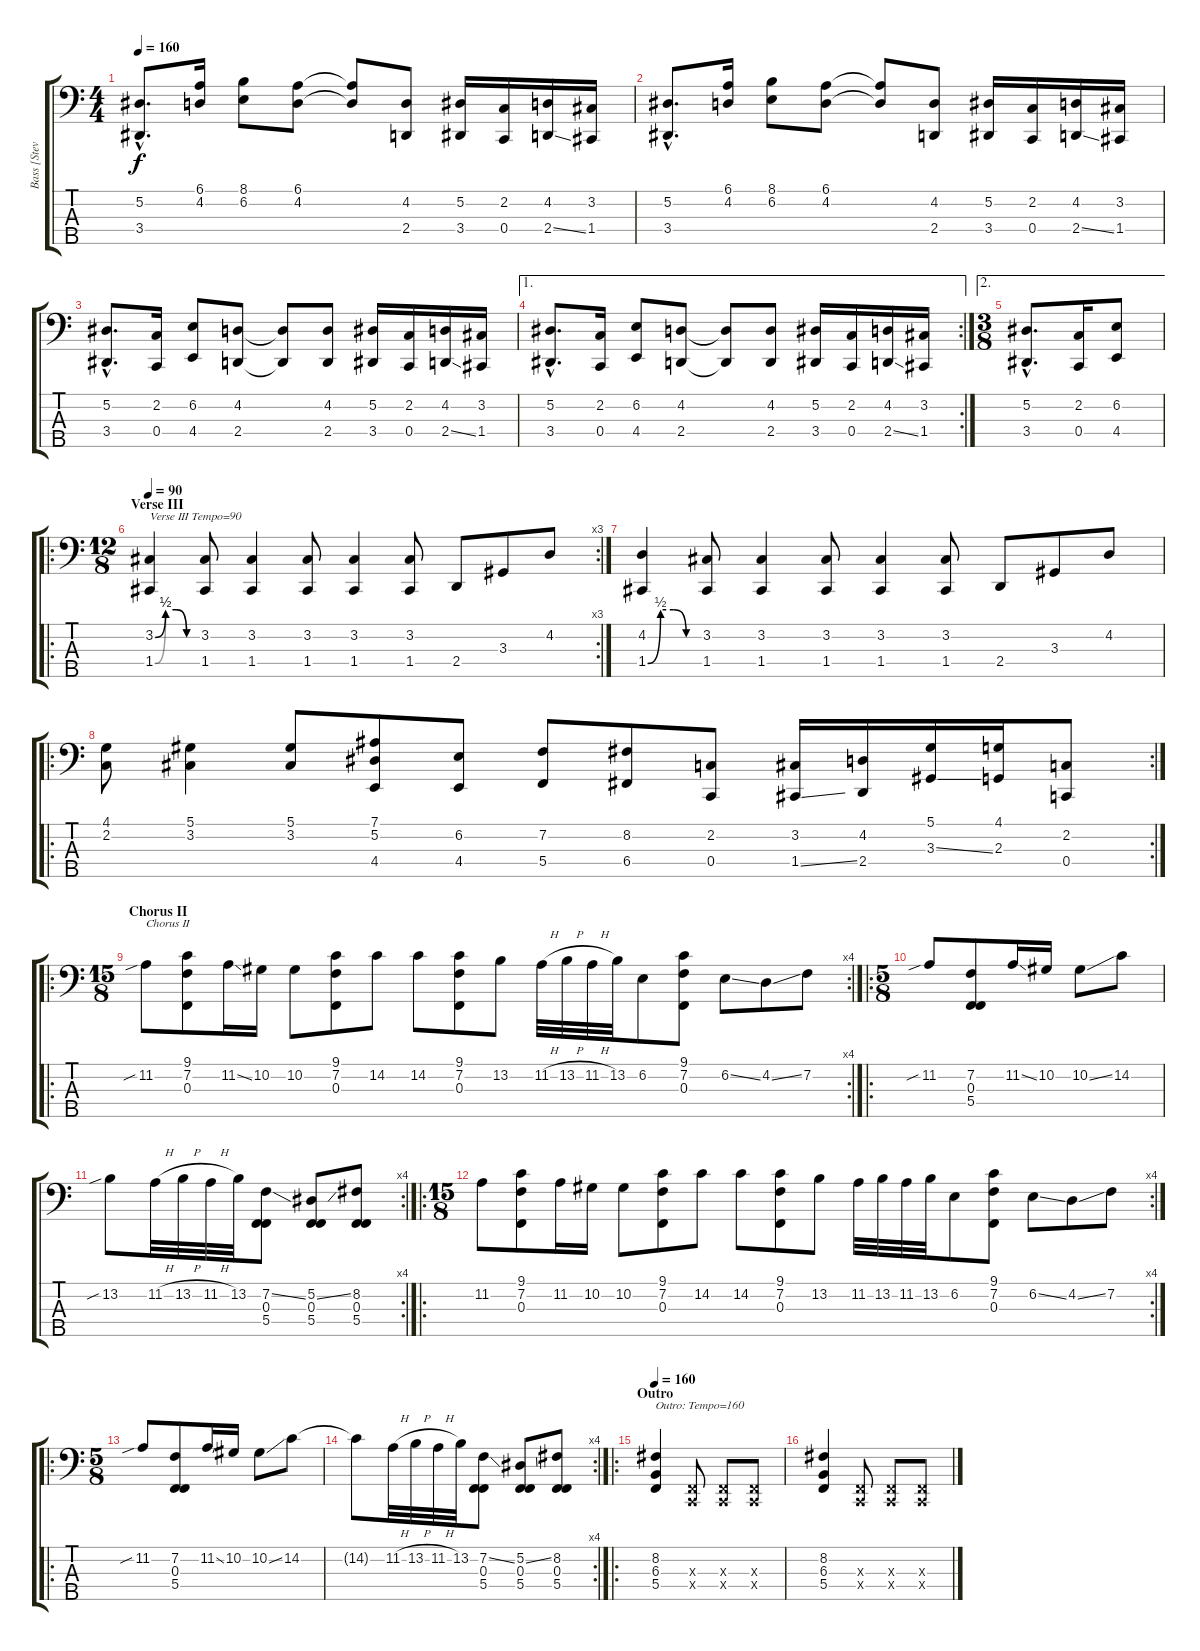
\track ("Bass [Steve Cloutier]" "Bass [Stev") {instrument electricbassfinger}
\staff {score tabs}
\tuning (Eb2 Bb1 F1 C1 G0) {hide}
\ts (4 4)
\tempo 160
\clef f4
\ks c
(5.2{hac} 3.4{hac}).8{d dy f} (6.1 4.2).16 (8.1 6.2).8 (6.1 4.2).8 (6.1{t} 4.2{t}).8 (4.2 2.4).8 (5.2 3.4).16 (2.2 0.4).16 (4.2 2.4{ss}).16 (3.2 1.4).16 |
(5.2{hac} 3.4{hac}).8{d} (6.1 4.2).16 (8.1 6.2).8 (6.1 4.2).8 (6.1{t} 4.2{t}).8 (4.2 2.4).8 (5.2 3.4).16 (2.2 0.4).16 (4.2 2.4{ss}).16 (3.2 1.4).16 |
(5.2{hac} 3.4{hac}).8{d} (2.2 0.4).16 (6.2 4.4).8 (4.2 2.4).8 (4.2{t} 2.4{t}).8 (4.2 2.4).8 (5.2 3.4).16 (2.2 0.4).16 (4.2 2.4{ss}).16 (3.2 1.4).16 |
\ae 1
\rc 2
(5.2{hac} 3.4{hac}).8{d} (2.2 0.4).16 (6.2 4.4).8 (4.2 2.4).8 (4.2{t} 2.4{t}).8 (4.2 2.4).8 (5.2 3.4).16 (2.2 0.4).16 (4.2 2.4{ss}).16 (3.2 1.4).16 |
\ae 2
\ts (3 8)
(5.2{hac} 3.4{hac}).8{d} (2.2 0.4).16 (6.2 4.4).8 |
\ro
\rc 3
\ts (12 8)
\section ("" "Verse III")
\tempo 90
(3.2{be (custom 0 0 15 2 30 2 45 0 60 0)} 1.4{be (custom 0 0 15 2 30 2 45 0 60 0)}).4{txt "Verse III Tempo=90"} (3.2 1.4).8 (3.2 1.4).4 (3.2 1.4).8 (3.2 1.4).4 (3.2 1.4).8 2.4.8 3.3.8 4.2.8 |
(4.2 1.4{be (custom 0 0 15 2 30 2 45 0 60 0)}).4 (3.2 1.4).8 (3.2 1.4).4 (3.2 1.4).8 (3.2 1.4).4 (3.2 1.4).8 2.4.8 3.3.8 4.2.8 |
\ro
\rc 2
(4.1 2.2).8 (5.1 3.2).4 (5.1 3.2).8 (7.1 5.2 4.4).8 (6.2 4.4).8 (7.2 5.4).8 (8.2 6.4).8 (2.2 0.4).8 (3.2 1.4{ss}).16 (4.2 2.4).16 (5.1 3.3{ss}).16 (4.1 2.3).16 (2.2 0.4).8 |
\ro
\rc 4
\ts (15 8)
\section ("" "Chorus II")
11.2{sib}.8{txt "Chorus II"} (9.1 7.2 0.3).8 11.2{ss}.16 10.2.16 10.2.8 (9.1 7.2 0.3).8 14.2.8 14.2.8 (9.1 7.2 0.3).8 13.2.8 11.2{h}.32 13.2{h}.32 11.2{h}.32 13.2.32 6.2.8 (9.1 7.2 0.3).8 6.2{ss}.8 4.2{ss}.8 7.2.8 |
\ro
\ts (5 8)
11.2{sib}.8 (7.2 0.3 5.4).8 11.2{ss}.16 10.2.16 10.2{ss}.8 14.2.8 |
\rc 4
13.2{sib}.8 11.2{h}.32 13.2{h}.32 11.2{h}.32 13.2.32 (7.2{ss} 0.3 5.4).8 (5.2{ss} 0.3 5.4).8 (8.2 0.3 5.4).8 |
\ro
\rc 4
\ts (15 8)
11.2.8 (9.1 7.2 0.3).8 11.2.16 10.2.16 10.2.8 (9.1 7.2 0.3).8 14.2.8 14.2.8 (9.1 7.2 0.3).8 13.2.8 11.2.32 13.2.32 11.2.32 13.2.32 6.2.8 (9.1 7.2 0.3).8 6.2{ss}.8 4.2{ss}.8 7.2.8 |
\ro
\ts (5 8)
11.2{sib}.8 (7.2 0.3 5.4).8 11.2{ss}.16 10.2.16 10.2{ss}.8 14.2.8 |
\rc 4
14.2{t}.8 11.2{h}.32 13.2{h}.32 11.2{h}.32 13.2.32 (7.2{ss} 0.3 5.4).8 (5.2{ss} 0.3 5.4).8 (8.2 0.3 5.4).8 |
\ro
\section ("" "Outro")
\tempo 160
(8.2 6.3 5.4).4{txt "Outro: Tempo=160"} (0.3{x} 0.4{x}).8 (0.3{x} 0.4{x}).8 (0.3{x} 0.4{x}).8 |
(8.2 6.3 5.4).4 (0.3{x} 0.4{x}).8 (0.3{x} 0.4{x}).8 (0.3{x} 0.4{x}).8
